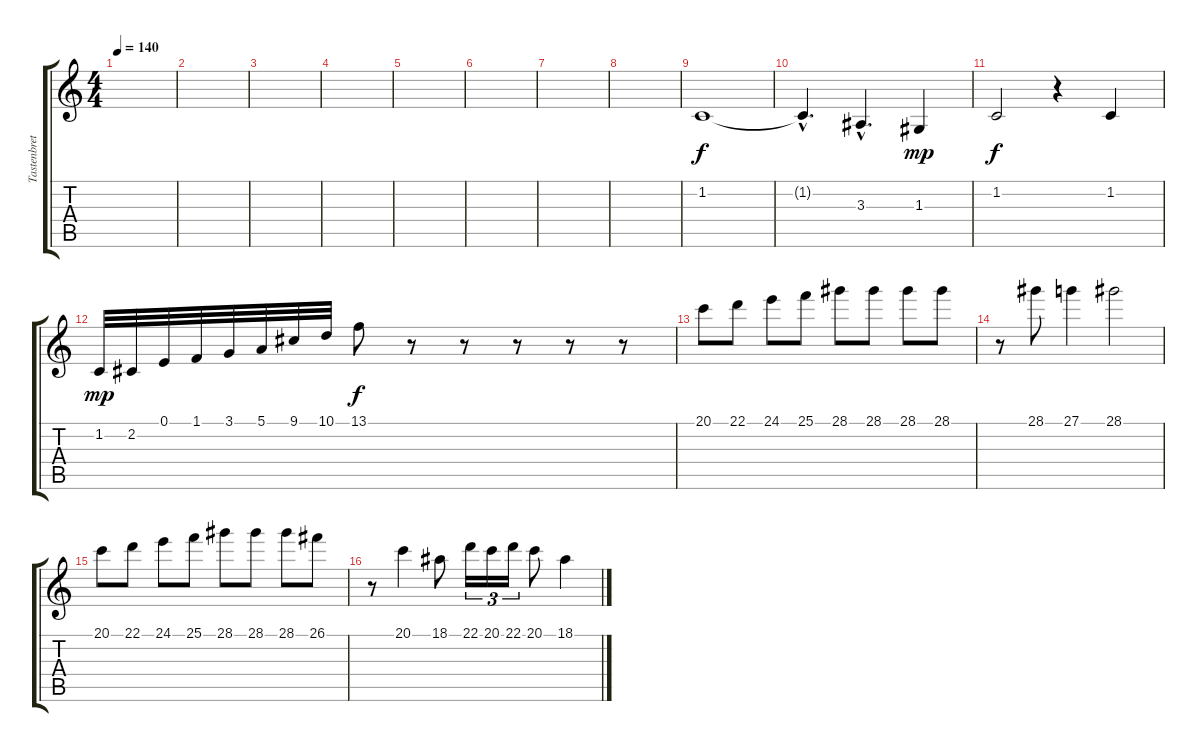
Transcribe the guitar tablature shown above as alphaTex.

\track ("Tastenbrett" "Tastenbret") {instrument acousticgrandpiano}
\staff {score tabs}
\tuning (E4 B3 G3 D3 A2 E2) {hide}
\ts (4 4)
\tempo 140
\clef g2
\ks c
|
|
|
|
|
|
|
|
1.2.1{volume 16 instrument acousticgrandpiano} |
1.2{hac t}.4{d} 3.3{hac}.4{d} 1.3.4{dy mp} |
1.2.2{dy f} r.4 1.2.4 |
1.2.32{dy mp} 2.2.32 0.1.32 1.1.32 3.1.32 5.1.32 9.1.32 10.1.32 13.1.8{dy f} r.8 r.8 r.8 r.8 r.8 |
20.1.8 22.1.8 24.1.8 25.1.8 28.1.8 28.1.8 28.1.8 28.1.8 |
r.8 28.1.8 27.1.4 28.1.2 |
20.1.8 22.1.8 24.1.8 25.1.8 28.1.8 28.1.8 28.1.8 26.1.8 |
r.8 20.1.4 18.1.8 22.1.16{tu (3 2)} 20.1.16{tu (3 2)} 22.1.16{tu (3 2)} 20.1.8 18.1.4
